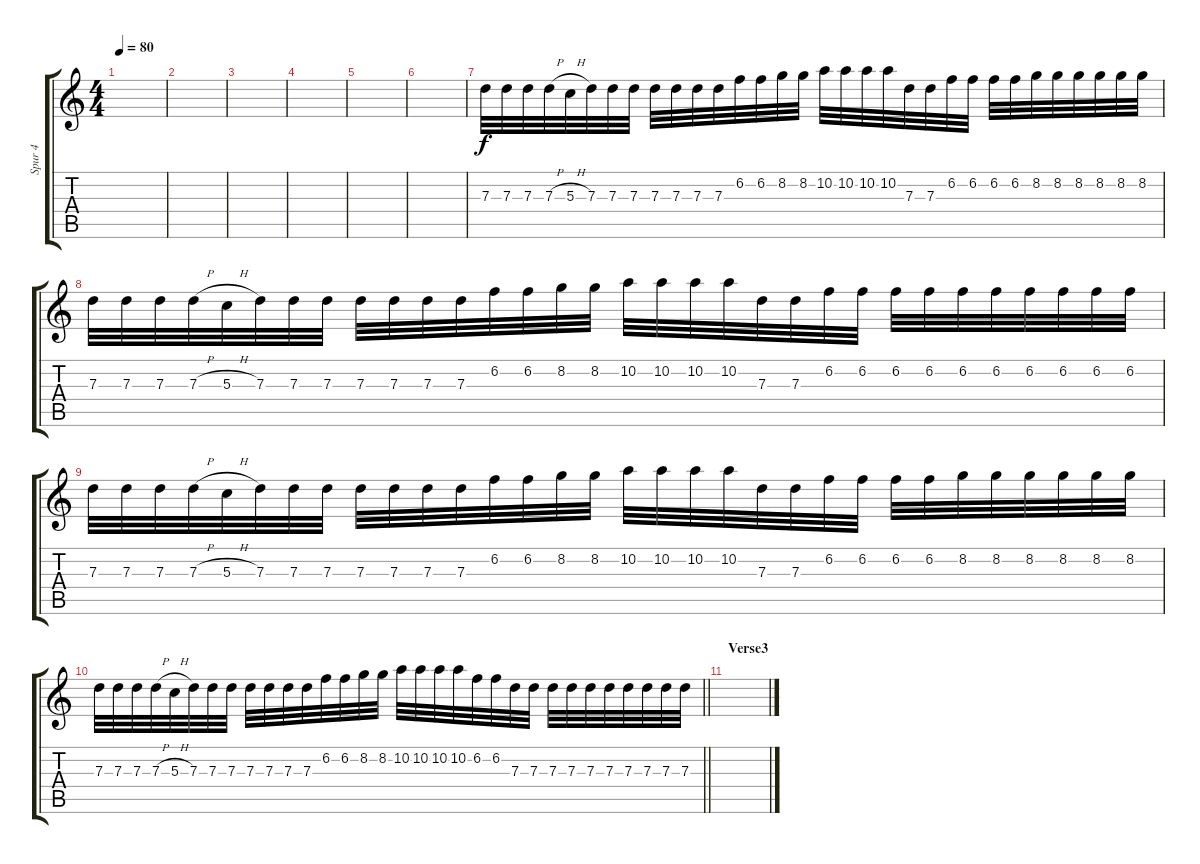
\track ("Spur 4" "Spur 4") {instrument distortionguitar}
\staff {score tabs}
\tuning (E4 B3 G3 D3 A2 E2) {hide}
\ts (4 4)
\tempo 80
\clef g2
\ks c
|
|
|
|
|
|
7.3.32 7.3.32 7.3.32 7.3{h}.32 5.3{h}.32 7.3.32 7.3.32 7.3.32 7.3.32 7.3.32 7.3.32 7.3.32 6.2.32 6.2.32 8.2.32 8.2.32 10.2.32 10.2.32 10.2.32 10.2.32 7.3.32 7.3.32 6.2.32 6.2.32 6.2.32 6.2.32 8.2.32 8.2.32 8.2.32 8.2.32 8.2.32 8.2.32 |
7.3.32 7.3.32 7.3.32 7.3{h}.32 5.3{h}.32 7.3.32 7.3.32 7.3.32 7.3.32 7.3.32 7.3.32 7.3.32 6.2.32 6.2.32 8.2.32 8.2.32 10.2.32 10.2.32 10.2.32 10.2.32 7.3.32 7.3.32 6.2.32 6.2.32 6.2.32 6.2.32 6.2.32 6.2.32 6.2.32 6.2.32 6.2.32 6.2.32 |
7.3.32 7.3.32 7.3.32 7.3{h}.32 5.3{h}.32 7.3.32 7.3.32 7.3.32 7.3.32 7.3.32 7.3.32 7.3.32 6.2.32 6.2.32 8.2.32 8.2.32 10.2.32 10.2.32 10.2.32 10.2.32 7.3.32 7.3.32 6.2.32 6.2.32 6.2.32 6.2.32 8.2.32 8.2.32 8.2.32 8.2.32 8.2.32 8.2.32 |
\barLineRight lightlight
7.3.32 7.3.32 7.3.32 7.3{h}.32 5.3{h}.32 7.3.32 7.3.32 7.3.32 7.3.32 7.3.32 7.3.32 7.3.32 6.2.32 6.2.32 8.2.32 8.2.32 10.2.32 10.2.32 10.2.32 10.2.32 6.2.32 6.2.32 7.3.32 7.3.32 7.3.32 7.3.32 7.3.32 7.3.32 7.3.32 7.3.32 7.3.32 7.3.32 |
\section ("" "Verse3")
